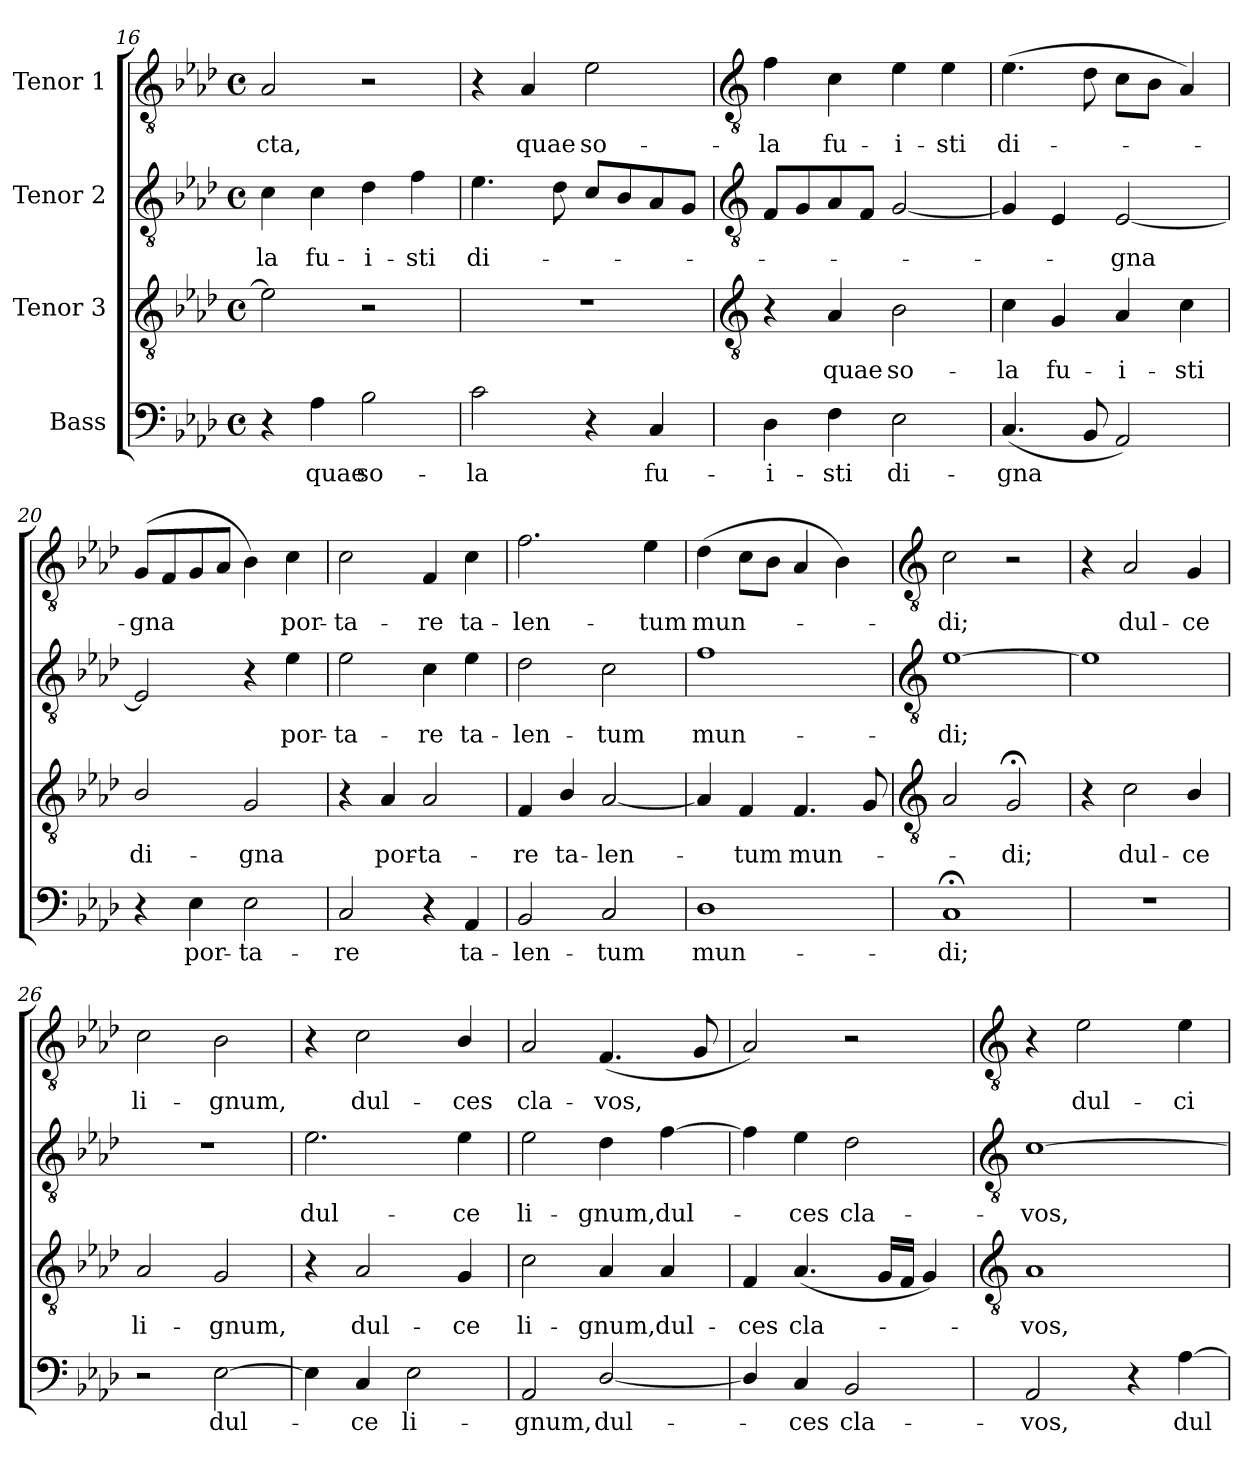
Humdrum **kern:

**kern	**text	**kern	**text	**kern	**text	**kern	**text
*part4	*part4	*part3	*part3	*part2	*part2	*part1	*part1
*staff4	*staff4	*staff3	*staff3	*staff2	*staff2	*staff1	*staff1
*I"Bass	*	*I"Tenor 3	*	*I"Tenor 2	*	*I"Tenor 1	*
*clefF4	*	*clefGv2	*	*clefGv2	*	*clefGv2	*
*k[b-e-a-d-]	*	*k[b-e-a-d-]	*	*k[b-e-a-d-]	*	*k[b-e-a-d-]	*
*A-:	*	*A-:	*	*A-:	*	*A-:	*
*M4/4	*	*M4/4	*	*M4/4	*	*M4/4	*
*met(c)	*	*met(c)	*	*met(c)	*	*met(c)	*
=16	=16	=16	=16	=16	=16	=16	=16
!	!	!	!	!	!LO:LY:b	!	!LO:LY:b
4r	.	2e-]	.	4c	-la	2A-	-cta,
!	!LO:LY:b	!	!	!	!LO:LY:b	!	!
4A-	quae	.	.	4c	fu-	.	.
!	!LO:LY:b	!	!	!	!LO:LY:b	!	!
2B-	so-	2r	.	4d-	-i-	2r	.
!	!	!	!	!	!LO:LY:b	!	!
.	.	.	.	4f	-sti	.	.
=17	=17	=17	=17	=17	=17	=17	=17
!	!LO:LY:b	!	!	!	!LO:LY:b	!	!
2c	-la	1r	.	4.e-	di-	4r	.
!	!	!	!	!	!	!	!LO:LY:b
.	.	.	.	.	.	4A-	quae
.	.	.	.	8d-	.	.	.
!	!	!	!	!	!	!	!LO:LY:b
4r	.	.	.	8cL	.	2e-	so-
.	.	.	.	8B-	.	.	.
!	!LO:LY:b	!	!	!	!	!	!
4C	fu-	.	.	8A-	.	.	.
.	.	.	.	8GJ	.	.	.
!!LO:LB:g=z
=18	=18	=18	=18	=18	=18	=18	=18
*	*	*clefGv2	*	*clefGv2	*	*clefGv2	*
!	!LO:LY:b	!	!	!	!	!	!LO:LY:b
4D-	-i-	4r	.	8FL	.	4f	-la
.	.	.	.	8G	.	.	.
!	!LO:LY:b	!	!LO:LY:b	!	!	!	!LO:LY:b
4F	-sti	4A-	quae	8A-	.	4c	fu-
.	.	.	.	8FJ	.	.	.
!	!LO:LY:b	!	!LO:LY:b	!	!	!	!LO:LY:b
2E-	di-	2B-	so-	[2G	.	4e-	-i-
!	!	!	!	!	!	!	!LO:LY:b
.	.	.	.	.	.	4e-	-sti
=19	=19	=19	=19	=19	=19	=19	=19
!	!LO:LY:b	!	!LO:LY:b	!	!	!	!LO:LY:b
(<4.C	-gna	4c	-la	4G]	.	(>4.e-	di-
!	!	!	!LO:LY:b	!	!	!	!
.	.	4G	fu-	4E-	.	.	.
8BB-	.	.	.	.	.	8d-	.
!	!	!	!LO:LY:b	!	!LO:LY:b	!	!
2AA-)	.	4A-	-i-	[2E-	gna	8cL	.
.	.	.	.	.	.	8B-J	.
!	!	!	!LO:LY:b	!	!	!	!
.	.	4c	-sti	.	.	4A-)	.
=20	=20	=20	=20	=20	=20	=20	=20
!	!	!	!LO:LY:b	!	!	!	!LO:LY:b
4r	.	2B-/	di-	2E-]	.	(<8GL	gna
.	.	.	.	.	.	8F	.
!	!LO:LY:b	!	!	!	!	!	!
4E-	por-	.	.	.	.	8G	.
.	.	.	.	.	.	8A-J	.
!	!LO:LY:b	!	!LO:LY:b	!	!	!	!
2E-	-ta-	2G	-gna	4r	.	4B-)	.
!	!	!	!	!	!LO:LY:b	!	!LO:LY:b
.	.	.	.	4e-	por-	4c	por-
=21	=21	=21	=21	=21	=21	=21	=21
!	!LO:LY:b	!	!	!	!LO:LY:b	!	!LO:LY:b
2C	-re	4r	.	2e-	-ta-	2c	-ta-
!	!	!	!LO:LY:b	!	!	!	!
.	.	4A-	por-	.	.	.	.
!	!	!	!LO:LY:b	!	!LO:LY:b	!	!LO:LY:b
4r	.	2A-	-ta-	4c	-re	4F	-re
!	!LO:LY:b	!	!	!	!LO:LY:b	!	!LO:LY:b
4AA-	ta-	.	.	4e-	ta-	4c	ta-
=22	=22	=22	=22	=22	=22	=22	=22
!	!LO:LY:b	!	!LO:LY:b	!	!LO:LY:b	!	!LO:LY:b
2BB-	-len-	4F	-re	2d-	-len-	2.f	-len-
!	!	!	!LO:LY:b	!	!	!	!
.	.	4B-/	ta-	.	.	.	.
!	!LO:LY:b	!	!LO:LY:b	!	!LO:LY:b	!	!
2C	-tum	[2A-	-len-	2c	-tum	.	.
!	!	!	!	!	!	!	!LO:LY:b
.	.	.	.	.	.	4e-	-tum
=23	=23	=23	=23	=23	=23	=23	=23
!	!LO:LY:b	!	!	!	!LO:LY:b	!	!LO:LY:b
1D-	mun-	4A-]	.	1f	mun-	(>4d-	mun-
!	!	!	!LO:LY:b	!	!	!	!
.	.	4F	tum	.	.	8cL	.
.	.	.	.	.	.	8B-J	.
!	!	!	!LO:LY:b	!	!	!	!
.	.	4.F	mun-	.	.	4A-	.
.	.	.	.	.	.	4B-)	.
.	.	8G	.	.	.	.	.
!!LO:LB:g=z
=24	=24	=24	=24	=24	=24	=24	=24
*	*	*clefGv2	*	*clefGv2	*	*clefGv2	*
!	!LO:LY:b	!	!	!	!LO:LY:b	!	!LO:LY:b
1C;<	-di;	2A-	.	[1e-	-di;	2c	di;
!	!	!	!LO:LY:b	!	!	!	!
.	.	2G;<	di;	.	.	2r	.
=25	=25	=25	=25	=25	=25	=25	=25
1r	.	4r	.	1e-]	.	4r	.
!	!	!	!LO:LY:b	!	!	!	!LO:LY:b
.	.	2c	dul-	.	.	2A-	dul-
!	!	!	!LO:LY:b	!	!	!	!LO:LY:b
.	.	4B-/	-ce	.	.	4G	-ce
=26	=26	=26	=26	=26	=26	=26	=26
!	!	!	!LO:LY:b	!	!	!	!LO:LY:b
2r	.	2A-	li-	1r	.	2c	li-
!	!LO:LY:b	!	!LO:LY:b	!	!	!	!LO:LY:b
[2E-	dul-	2G	-gnum,	.	.	2B-	-gnum,
=27	=27	=27	=27	=27	=27	=27	=27
!	!	!	!	!	!LO:LY:b	!	!
4E-]	.	4r	.	2.e-	dul-	4r	.
!	!LO:LY:b	!	!LO:LY:b	!	!	!	!LO:LY:b
4C	ce	2A-	dul-	.	.	2c	dul-
!	!LO:LY:b	!	!	!	!	!	!
2E-	li-	.	.	.	.	.	.
!	!	!	!LO:LY:b	!	!LO:LY:b	!	!LO:LY:b
.	.	4G	-ce	4e-	-ce	4B-/	-ces
=28	=28	=28	=28	=28	=28	=28	=28
!	!LO:LY:b	!	!LO:LY:b	!	!LO:LY:b	!	!LO:LY:b
2AA-	-gnum,	2c	li-	2e-	li-	2A-	cla-
!	!LO:LY:b	!	!LO:LY:b	!	!LO:LY:b	!	!LO:LY:b
[2D-/	dul-	4A-	-gnum,	4d-	-gnum,	(<4.F	-vos,
!	!	!	!LO:LY:b	!	!LO:LY:b	!	!
.	.	4A-	dul-	[4f	dul-	.	.
.	.	.	.	.	.	8G	.
=29	=29	=29	=29	=29	=29	=29	=29
!	!	!	!LO:LY:b	!	!	!	!
4D-/]	.	4F	-ces	4f]	.	2A-)	.
!	!LO:LY:b	!	!LO:LY:b	!	!LO:LY:b	!	!
4C	ces	(<4.A-	cla-	4e-	ces	.	.
!	!LO:LY:b	!	!	!	!LO:LY:b	!	!
2BB-	cla-	.	.	2d-	cla-	2r	.
.	.	16GLL	.	.	.	.	.
.	.	16FJJ	.	.	.	.	.
.	.	4G)	.	.	.	.	.
!!LO:LB:g=z
=30	=30	=30	=30	=30	=30	=30	=30
*	*	*clefGv2	*	*clefGv2	*	*clefGv2	*
!	!LO:LY:b	!	!LO:LY:b	!	!LO:LY:b	!	!
2AA-	-vos,	1A-	vos,	[1c	-vos,	4r	.
!	!	!	!	!	!	!	!LO:LY:b
.	.	.	.	.	.	2e-	dul-
4r	.	.	.	.	.	.	.
!	!LO:LY:b	!	!	!	!	!	!LO:LY:b
[4A-	dul-	.	.	.	.	4e-	-ci-
=	=	=	=	=	=	=	=
*-	*-	*-	*-	*-	*-	*-	*-
